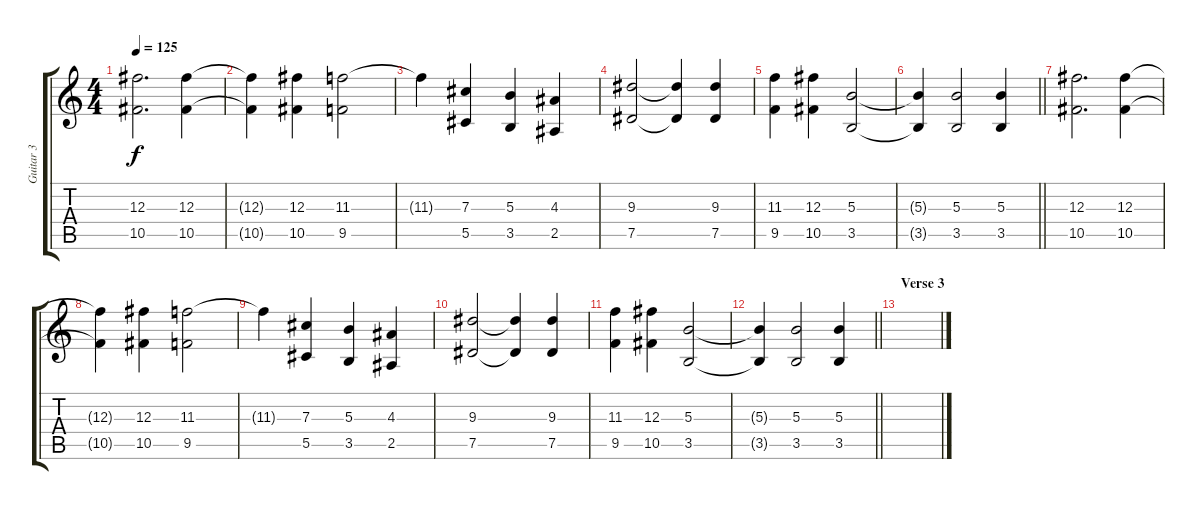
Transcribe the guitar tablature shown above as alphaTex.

\track ("Guitar 3" "Guitar 3") {instrument distortionguitar}
\staff {score tabs}
\tuning (Eb4 Bb3 Gb3 Db3 Ab2 Eb2) {hide}
\ts (4 4)
\tempo 125
\clef g2
\ks c
(12.3 10.5).2{d dy f} (12.3 10.5).4 |
(12.3{t} 10.5{t}).4 (12.3 10.5).4 (11.3 9.5).2 |
11.3{t}.4 (7.3 5.5).4 (5.3 3.5).4 (4.3 2.5).4 |
(9.3 7.5).2 (9.3{t} 7.5{t}).4 (9.3 7.5).4 |
(11.3 9.5).4 (12.3 10.5).4 (5.3 3.5).2 |
\barLineRight lightlight
(5.3{t} 3.5{t}).4 (5.3 3.5).2 (5.3 3.5).4 |
(12.3 10.5).2{d} (12.3 10.5).4 |
(12.3{t} 10.5{t}).4 (12.3 10.5).4 (11.3 9.5).2 |
11.3{t}.4 (7.3 5.5).4 (5.3 3.5).4 (4.3 2.5).4 |
(9.3 7.5).2 (9.3{t} 7.5{t}).4 (9.3 7.5).4 |
(11.3 9.5).4 (12.3 10.5).4 (5.3 3.5).2 |
\barLineRight lightlight
(5.3{t} 3.5{t}).4 (5.3 3.5).2 (5.3 3.5).4 |
\section ("" "Verse 3")
